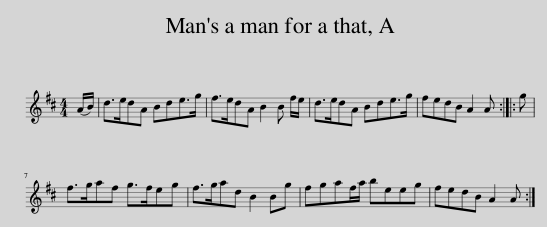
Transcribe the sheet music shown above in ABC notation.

X:1
L:1/8
M:4/4
I:linebreak $
K:D
V:1 treble
V:1
 (A/B/) | d>edA Bde>g | f>edA B2 B f/e/ | d>edA Bde>g | fedB A2 A :: %5
 g |$ f>gaf g>feg | f>gad B2 Bg | fgaf/a/ beeg | fedB A2 A :| %10
